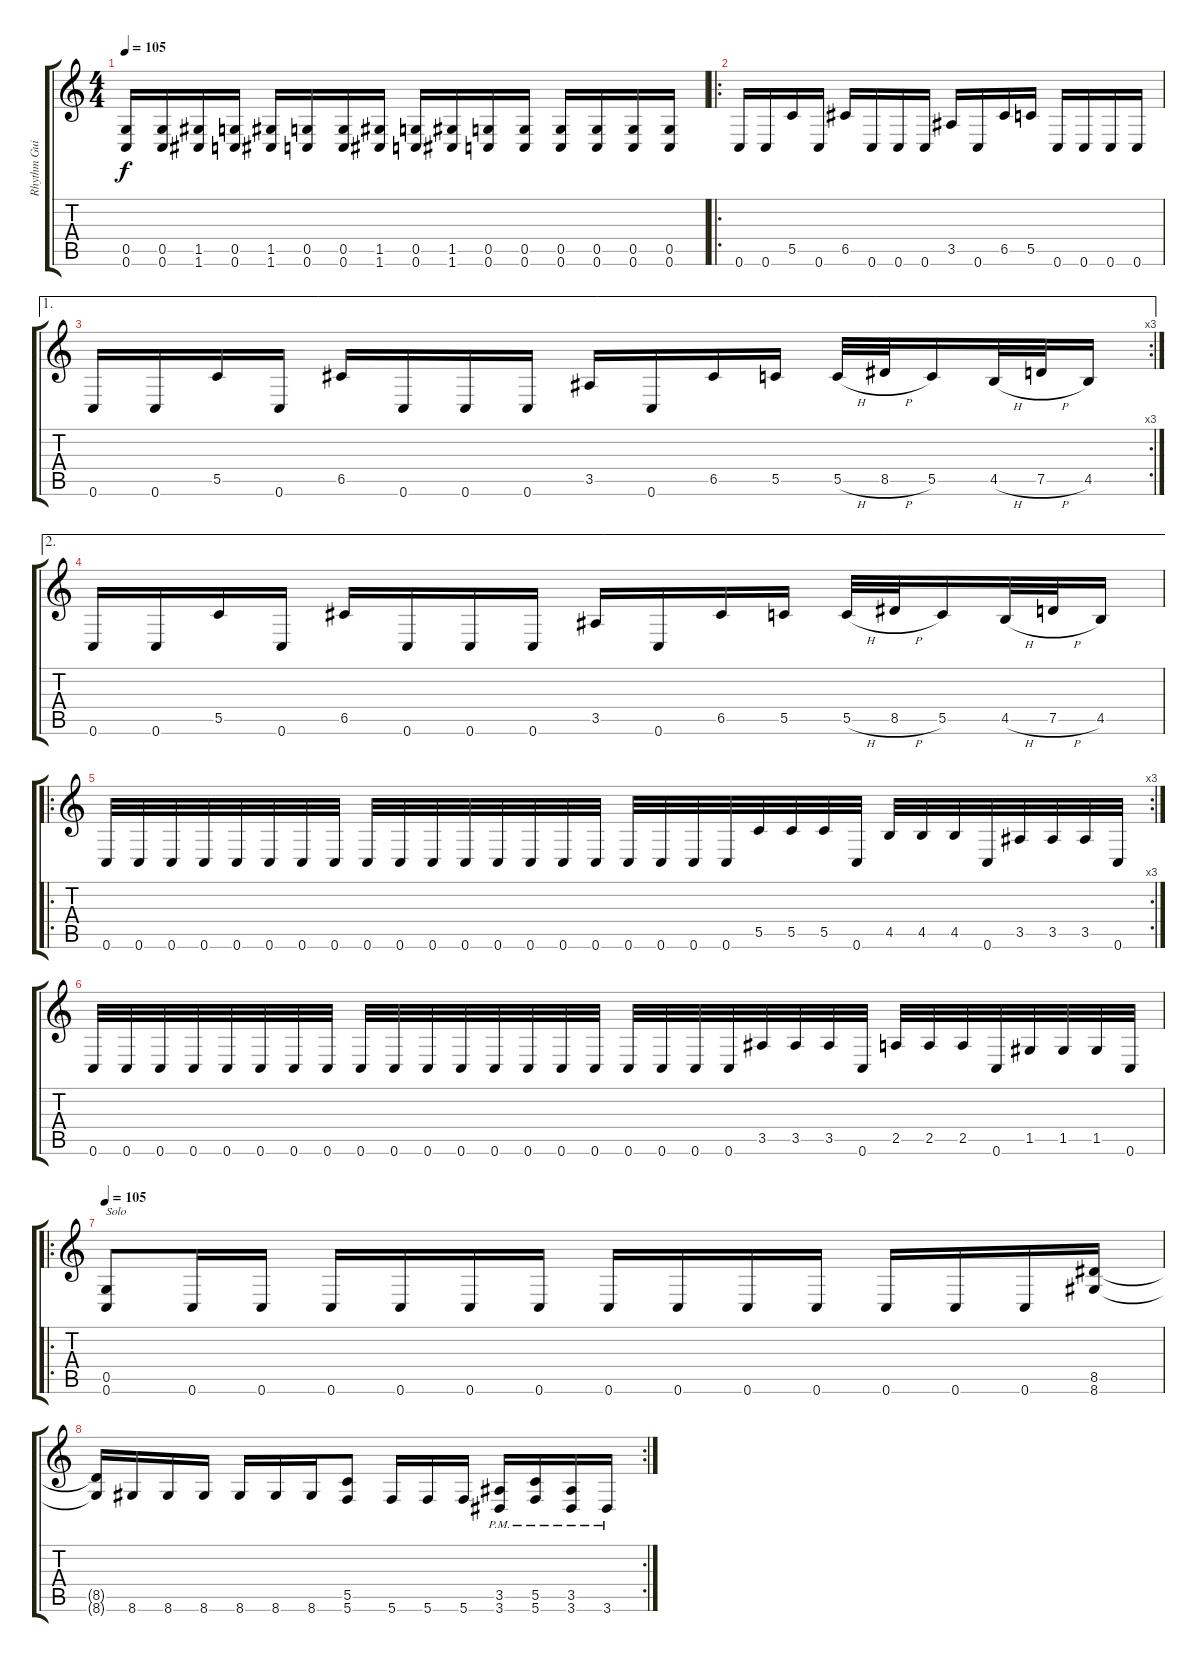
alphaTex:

\track ("Rhythm Guitar" "Rhythm Gui") {instrument distortionguitar}
\staff {score tabs}
\tuning (D4 A3 F3 C3 G2 C2) {hide}
\ts (4 4)
\tempo 105
\clef g2
\ks c
(0.5 0.6).16{dy f} (0.5 0.6).16 (1.5 1.6).16 (0.5 0.6).16 (1.5 1.6).16 (0.5 0.6).16 (0.5 0.6).16 (1.5 1.6).16 (0.5 0.6).16 (1.5 1.6).16 (0.5 0.6).16 (0.5 0.6).16 (0.5 0.6).16 (0.5 0.6).16 (0.5 0.6).16 (0.5 0.6).16 |
\ro
0.6.16 0.6.16 5.5.16 0.6.16 6.5.16 0.6.16 0.6.16 0.6.16 3.5.16 0.6.16 6.5.16 5.5.16 0.6.16 0.6.16 0.6.16 0.6.16 |
\ae 1
\rc 3
0.6.16 0.6.16 5.5.16 0.6.16 6.5.16 0.6.16 0.6.16 0.6.16 3.5.16 0.6.16 6.5.16 5.5.16 5.5{h}.32 8.5{h}.32 5.5.16 4.5{h}.32 7.5{h}.32 4.5.16 |
\ae 2
0.6.16 0.6.16 5.5.16 0.6.16 6.5.16 0.6.16 0.6.16 0.6.16 3.5.16 0.6.16 6.5.16 5.5.16 5.5{h}.32 8.5{h}.32 5.5.16 4.5{h}.32 7.5{h}.32 4.5.16 |
\ro
\rc 3
0.6.32 0.6.32 0.6.32 0.6.32 0.6.32 0.6.32 0.6.32 0.6.32 0.6.32 0.6.32 0.6.32 0.6.32 0.6.32 0.6.32 0.6.32 0.6.32 0.6.32 0.6.32 0.6.32 0.6.32 5.5.32 5.5.32 5.5.32 0.6.32 4.5.32 4.5.32 4.5.32 0.6.32 3.5.32 3.5.32 3.5.32 0.6.32 |
0.6.32 0.6.32 0.6.32 0.6.32 0.6.32 0.6.32 0.6.32 0.6.32 0.6.32 0.6.32 0.6.32 0.6.32 0.6.32 0.6.32 0.6.32 0.6.32 0.6.32 0.6.32 0.6.32 0.6.32 3.5.32 3.5.32 3.5.32 0.6.32 2.5.32 2.5.32 2.5.32 0.6.32 1.5.32 1.5.32 1.5.32 0.6.32 |
\ro
\tempo 105
(0.5 0.6).8{txt "Solo"} 0.6.16 0.6.16 0.6.16 0.6.16 0.6.16 0.6.16 0.6.16 0.6.16 0.6.16 0.6.16 0.6.16 0.6.16 0.6.16 (8.5 8.6).16 |
\rc 2
(8.5{t} 8.6{t}).16 8.6.16 8.6.16 8.6.16 8.6.16 8.6.16 8.6.16 (5.5 5.6).8 5.6.16 5.6.16 5.6.16 (3.5{pm} 3.6{pm}).16 (5.5{pm} 5.6{pm}).16 (3.5{pm} 3.6{pm}).16 3.6{pm}.16
